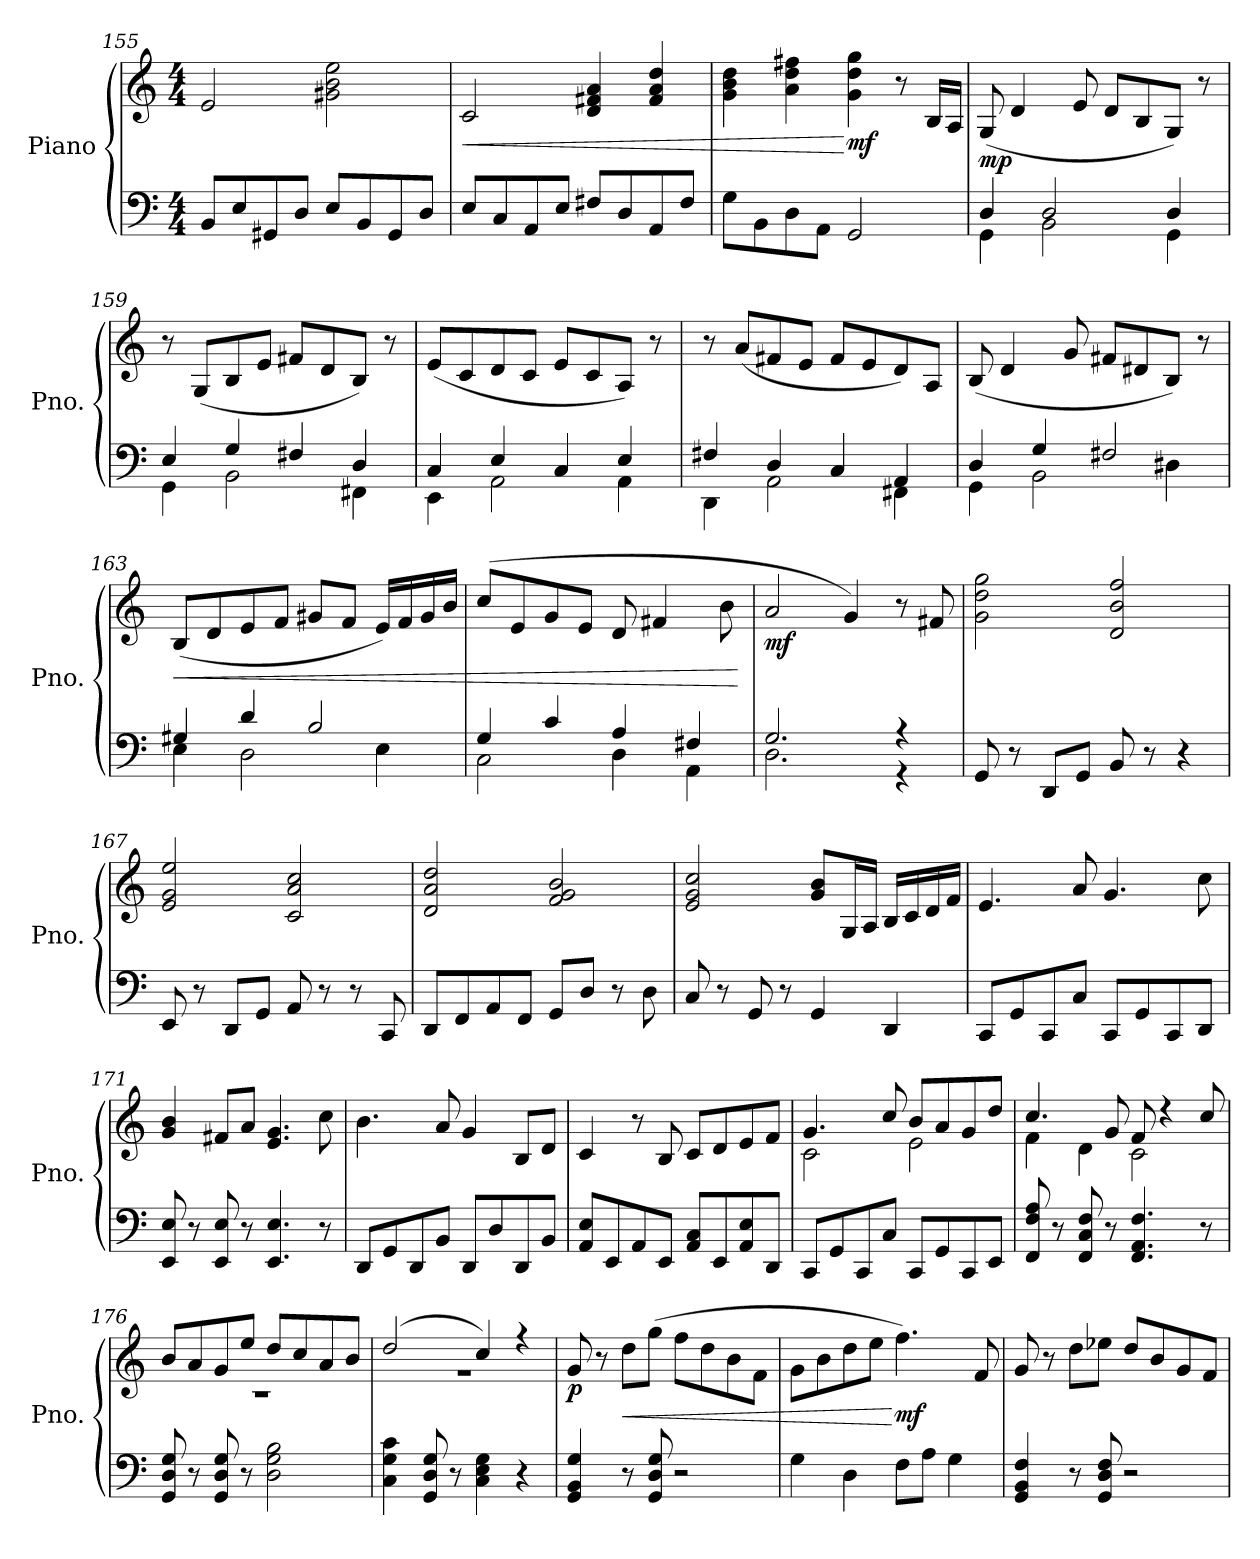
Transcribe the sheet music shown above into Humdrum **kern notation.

**kern	**kern	**dynam
*part1	*part1	*part1
*staff2	*staff1	*staff1/2
*I"Piano	*	*
*I'Pno.	*	*
*clefF4	*clefG2	*
*k[]	*k[]	*
*M4/4	*M4/4	*
=155	=155	=155
8BB/L	2e/	.
8E/	.	.
8GG#X/	.	.
8D/J	.	.
8E/L	2g#X\ 2b\ 2ee\	.
8BB/	.	.
8GG#/	.	.
8D/J	.	.
=156	=156	=156
!	!	!LO:HP:b
8E/L	2c/	<
8C/	.	.
8AA/	.	.
8E/J	.	.
8F#X/L	4d/ 4f#X/ 4a/	.
8D/	.	.
8AA/	4f#/ 4a/ 4dd/	.
8F#/J	.	.
=157	=157	=157
8G\L	4g\ 4b\ 4dd\	.
8BB\	.	.
8D\	4a\ 4dd\ 4ff#X\	.
8AA\J	.	.
!	!	!LO:DY:n=1:b
2GG/	4g\ 4dd\ 4gg\	[ mf
.	8r	.
.	16B/LL	.
.	16A/JJ	.
!!LO:LB:g=z
=158	=158	=158
*^	*	*
!	!	!	!LO:DY:b
4D/	4GG\	(<8G/	mp
.	.	4d/	.
2D/	2BB\	.	.
.	.	8e/	.
.	.	8d/L	.
.	.	8B/	.
4D/	4GG\	8G/J)	.
.	.	8r	.
=159	=159	=159	=159
4E/	4GG\	8r	.
.	.	(<8G/L	.
4G/	2BB\	8B/	.
.	.	8e/J	.
4F#X/	.	8f#X/L	.
.	.	8d/	.
4D/	4FF#X\	8B/J)	.
.	.	8r	.
=160	=160	=160	=160
4C/	4EE\	(<8e/L	.
.	.	8c/	.
4E/	2AA\	8d/	.
.	.	8c/J	.
4C/	.	8e/L	.
.	.	8c/	.
4E/	4AA\	8A/J)	.
.	.	8r	.
=161	=161	=161	=161
4F#X/	4DD\	8r	.
.	.	(<8a/L	.
4D/	2AA\	8f#X/	.
.	.	8e/J	.
4C/	.	8f#/L	.
.	.	8e/	.
4AA/	4FF#X\	8d/)	.
.	.	8A/J	.
!!LO:LB:g=z
=162	=162	=162	=162
4D/	4GG\	(<8B/	.
.	.	4d/	.
4G/	2BB\	.	.
.	.	8g/	.
2F#X/	.	8f#X/L	.
.	.	8d#X/	.
.	4D#X\	8B/J)	.
.	.	8r	.
=163	=163	=163	=163
!	!	!	!LO:HP:b
4G#X/	4E\	(<8B/L	<
.	.	8d/	.
4d/	2D\	8e/	.
.	.	8f/J	.
2B/	.	8g#X/L	.
.	.	8f/J	.
.	4E\	16e/LL)	.
.	.	16f/	.
.	.	16g#/	.
.	.	16b/JJ	.
=164	=164	=164	=164
4G/	2C\	(>8cc/L	.
.	.	8e/	.
4c/	.	8g/	.
.	.	8e/J	.
4A/	4D\	8d/	.
.	.	4f#X/	.
4F#X/	4AA\	.	.
.	.	8b\	.
*v	*v	*	*
.	.	[
=165	=165	=165
*^	*	*
!	!	!	!LO:DY:b
2.G/	2.D\	2a/	mf
.	.	4g/)	.
4r	4r	8r	.
.	.	8f#X/	.
*v	*v	*	*
!!LO:PB:g=z
=166	=166	=166
8GG/	2g\ 2dd\ 2gg\	.
8r	.	.
8DD/L	.	.
8GG/J	.	.
8BB/	2d/ 2b/ 2ff/	.
8r	.	.
4r	.	.
=167	=167	=167
8EE/	2e/ 2g/ 2ee/	.
8r	.	.
8DD/L	.	.
8GG/J	.	.
8AA/	2c/ 2a/ 2cc/	.
8r	.	.
8r	.	.
8CC/	.	.
=168	=168	=168
8DD/L	2d/ 2a/ 2dd/	.
8FF/	.	.
8AA/	.	.
8FF/J	.	.
8GG/L	2f/ 2g/ 2b/	.
8D/J	.	.
8r	.	.
8D\	.	.
=169	=169	=169
8C/	2e/ 2g/ 2cc/	.
8r	.	.
8GG/	.	.
8r	.	.
4GG/	8g/ 8b/L	.
.	16G/L	.
.	16A/JJ	.
4DD/	16B/LL	.
.	16c/	.
.	16d/	.
.	16f/JJ	.
!!LO:LB:g=z
=170	=170	=170
8CC/L	4.e/	.
8GG/	.	.
8CC/	.	.
8C/J	8a/	.
8CC/L	4.g/	.
8GG/	.	.
8CC/	.	.
8DD/J	8cc\	.
=171	=171	=171
8EE/ 8E/	4g/ 4b/	.
8r	.	.
8EE/ 8E/	8f#X/L	.
8r	8a/J	.
4.EE/ 4.E/	4.e/ 4.g/	.
8r	8cc\	.
=172	=172	=172
8DD/L	4.b\	.
8GG/	.	.
8DD/	.	.
8BB/J	8a/	.
8DD/L	4g/	.
8D/	.	.
8DD/	8B/L	.
8BB/J	8d/J	.
=173	=173	=173
8AA/ 8E/L	4c/	.
8EE/	.	.
8AA/	8r	.
8EE/J	8B/	.
8AA/ 8C/L	8c/L	.
8EE/	8d/	.
8AA/ 8E/	8e/	.
8DD/J	8f/J	.
!!LO:LB:g=z
=174	=174	=174
*	*^	*
8CC/L	4.g/	2c\	.
8GG/	.	.	.
8CC/	.	.	.
8C/J	8cc/	.	.
8CC/L	8b/L	2e\	.
8GG/	8a/	.	.
8CC/	8g/	.	.
8EE/J	8dd/J	.	.
=175	=175	=175	=175
8FF/ 8F/ 8A/	4.cc/	4f\	.
8r	.	.	.
8FF/ 8C/ 8F/	.	4d\	.
8r	8g/	.	.
4.FF/ 4.AA/ 4.F/	8f/	2c\	.
.	4r	.	.
8r	8cc/	.	.
=176	=176	=176	=176
8GG/ 8D/ 8G/	8b/L	1r	.
8r	8a/	.	.
8GG/ 8D/ 8G/	8g/	.	.
8r	8ee/J	.	.
2D\ 2G\ 2B\	8dd/L	.	.
.	8cc/	.	.
.	8a/	.	.
.	8b/J	.	.
=177	=177	=177	=177
4C\ 4G\ 4c\	(>2dd/	1r	.
8GG/ 8D/ 8G/	.	.	.
8r	.	.	.
4C\ 4E\ 4G\	4cc/)	.	.
4r	4r	.	.
*	*v	*v	*
!!LO:LB:g=z
=178	=178	=178
!	!	!LO:DY:b
4GG/ 4BB/ 4G/	8g/	p
.	8r	.
!	!	!LO:HP:b
8r	8dd\L	<
8GG/ 8D/ 8G/	(>8gg\J	.
2r	8ff\L	.
.	8dd\	.
.	8b\	.
.	8f\J	.
=179	=179	=179
4G\	8g\L	.
.	8b\	.
4D\	8dd\	.
.	8ee\J	.
!	!	!LO:DY:n=1:b
8F\L	4.ff\)	[ mf
8A\J	.	.
4G\	.	.
.	8f/	.
=180	=180	=180
4GG/ 4BB/ 4F/	8g/	.
.	8r	.
8r	8dd\L	.
8GG/ 8D/ 8F/	8ee-X\J	.
2r	8dd/L	.
.	8b/	.
.	8g/	.
.	8f/J	.
=	=	=
*-	*-	*-
